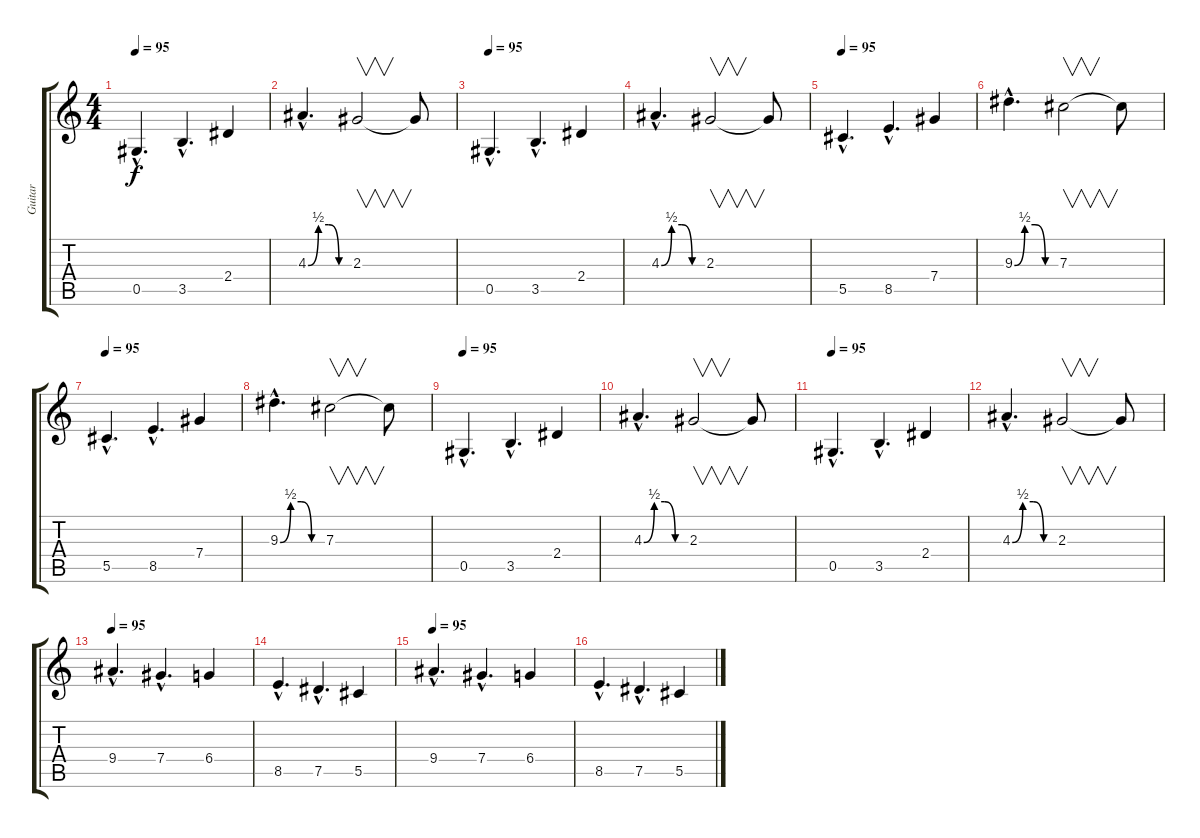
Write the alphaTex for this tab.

\track ("Guitar" "Guitar") {instrument distortionguitar}
\staff {score tabs}
\tuning (Eb4 Bb3 Gb3 Db3 Ab2 Eb2) {hide}
\ts (4 4)
\tempo 95
\clef g2
\ks c
0.5{hac}.4{d dy f} 3.5{hac}.4{d} 2.4.4 |
4.3{be (custom 0 0 15 2 30 2 45 0 60 0) hac}.4{d} 2.3.2{v} 2.3{t}.8 |
\tempo 95
0.5{hac}.4{d} 3.5{hac}.4{d} 2.4.4 |
4.3{be (custom 0 0 15 2 30 2 45 0 60 0) hac}.4{d} 2.3.2{v} 2.3{t}.8 |
\tempo 95
5.5{hac}.4{d} 8.5{hac}.4{d} 7.4.4 |
9.3{be (custom 0 0 15 2 30 2 45 0 60 0) hac}.4{d} 7.3.2{v} 7.3{t}.8 |
\tempo 95
5.5{hac}.4{d} 8.5{hac}.4{d} 7.4.4 |
9.3{be (custom 0 0 15 2 30 2 45 0 60 0) hac}.4{d} 7.3.2{v} 7.3{t}.8 |
\tempo 95
0.5{hac}.4{d} 3.5{hac}.4{d} 2.4.4 |
4.3{be (custom 0 0 15 2 30 2 45 0 60 0) hac}.4{d} 2.3.2{v} 2.3{t}.8 |
\tempo 95
0.5{hac}.4{d} 3.5{hac}.4{d} 2.4.4 |
4.3{be (custom 0 0 15 2 30 2 45 0 60 0) hac}.4{d} 2.3.2{v} 2.3{t}.8 |
\tempo 95
9.4{hac}.4{d} 7.4{hac}.4{d} 6.4.4 |
8.5{hac}.4{d} 7.5{hac}.4{d} 5.5.4 |
\tempo 95
9.4{hac}.4{d} 7.4{hac}.4{d} 6.4.4 |
8.5{hac}.4{d} 7.5{hac}.4{d} 5.5.4
